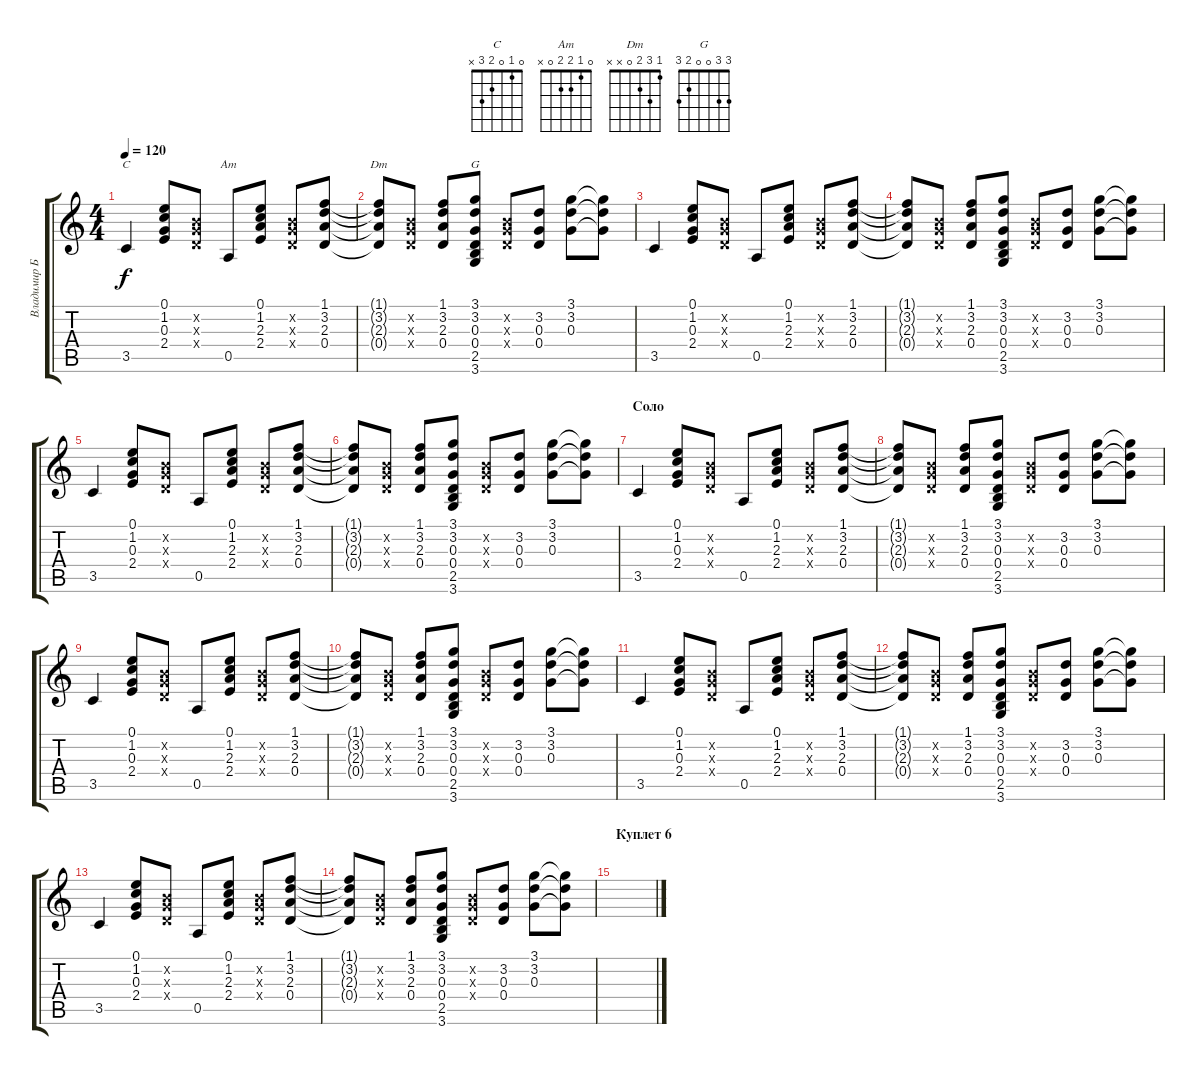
\track ("Владимир Бегунов" "Владимир Б") {instrument acousticguitarsteel}
\staff {score tabs}
\tuning (E4 B3 G3 D3 A2 E2) {hide}
\chord ("C" 0 1 0 2 3 x)
\chord ("Am" 0 1 2 2 0 x)
\chord ("Dm" 1 3 2 0 x x)
\chord ("G" 3 3 0 0 2 3)
\ts (4 4)
\tempo 120
\clef g2
\ks c
3.5.4{ch "C" dy f} (0.1 1.2 0.3 2.4).8 (0.2{x} 0.3{x} 0.4{x}).8 0.5.8{ch "Am"} (0.1 1.2 2.3 2.4).8 (0.2{x} 0.3{x} 0.4{x}).8 (1.1 3.2 2.3 0.4).8 |
(1.1{t} 3.2{t} 2.3{t} 0.4{t}).8{ch "Dm"} (0.2{x} 0.3{x} 0.4{x}).8 (1.1 3.2 2.3 0.4).8 (3.1 3.2 0.3 0.4 2.5 3.6).8{ch "G"} (0.2{x} 0.3{x} 0.4{x}).8 (3.2 0.3 0.4).8 (3.1 3.2 0.3).8 (3.1{t} 3.2{t} 0.3{t}).8 |
3.5.4 (0.1 1.2 0.3 2.4).8 (0.2{x} 0.3{x} 0.4{x}).8 0.5.8 (0.1 1.2 2.3 2.4).8 (0.2{x} 0.3{x} 0.4{x}).8 (1.1 3.2 2.3 0.4).8 |
(1.1{t} 3.2{t} 2.3{t} 0.4{t}).8 (0.2{x} 0.3{x} 0.4{x}).8 (1.1 3.2 2.3 0.4).8 (3.1 3.2 0.3 0.4 2.5 3.6).8 (0.2{x} 0.3{x} 0.4{x}).8 (3.2 0.3 0.4).8 (3.1 3.2 0.3).8 (3.1{t} 3.2{t} 0.3{t}).8 |
3.5.4 (0.1 1.2 0.3 2.4).8 (0.2{x} 0.3{x} 0.4{x}).8 0.5.8 (0.1 1.2 2.3 2.4).8 (0.2{x} 0.3{x} 0.4{x}).8 (1.1 3.2 2.3 0.4).8 |
(1.1{t} 3.2{t} 2.3{t} 0.4{t}).8 (0.2{x} 0.3{x} 0.4{x}).8 (1.1 3.2 2.3 0.4).8 (3.1 3.2 0.3 0.4 2.5 3.6).8 (0.2{x} 0.3{x} 0.4{x}).8 (3.2 0.3 0.4).8 (3.1 3.2 0.3).8 (3.1{t} 3.2{t} 0.3{t}).8 |
\section ("" "Соло")
3.5.4 (0.1 1.2 0.3 2.4).8 (0.2{x} 0.3{x} 0.4{x}).8 0.5.8 (0.1 1.2 2.3 2.4).8 (0.2{x} 0.3{x} 0.4{x}).8 (1.1 3.2 2.3 0.4).8 |
(1.1{t} 3.2{t} 2.3{t} 0.4{t}).8 (0.2{x} 0.3{x} 0.4{x}).8 (1.1 3.2 2.3 0.4).8 (3.1 3.2 0.3 0.4 2.5 3.6).8 (0.2{x} 0.3{x} 0.4{x}).8 (3.2 0.3 0.4).8 (3.1 3.2 0.3).8 (3.1{t} 3.2{t} 0.3{t}).8 |
3.5.4 (0.1 1.2 0.3 2.4).8 (0.2{x} 0.3{x} 0.4{x}).8 0.5.8 (0.1 1.2 2.3 2.4).8 (0.2{x} 0.3{x} 0.4{x}).8 (1.1 3.2 2.3 0.4).8 |
(1.1{t} 3.2{t} 2.3{t} 0.4{t}).8 (0.2{x} 0.3{x} 0.4{x}).8 (1.1 3.2 2.3 0.4).8 (3.1 3.2 0.3 0.4 2.5 3.6).8 (0.2{x} 0.3{x} 0.4{x}).8 (3.2 0.3 0.4).8 (3.1 3.2 0.3).8 (3.1{t} 3.2{t} 0.3{t}).8 |
3.5.4 (0.1 1.2 0.3 2.4).8 (0.2{x} 0.3{x} 0.4{x}).8 0.5.8 (0.1 1.2 2.3 2.4).8 (0.2{x} 0.3{x} 0.4{x}).8 (1.1 3.2 2.3 0.4).8 |
(1.1{t} 3.2{t} 2.3{t} 0.4{t}).8 (0.2{x} 0.3{x} 0.4{x}).8 (1.1 3.2 2.3 0.4).8 (3.1 3.2 0.3 0.4 2.5 3.6).8 (0.2{x} 0.3{x} 0.4{x}).8 (3.2 0.3 0.4).8 (3.1 3.2 0.3).8 (3.1{t} 3.2{t} 0.3{t}).8 |
3.5.4 (0.1 1.2 0.3 2.4).8 (0.2{x} 0.3{x} 0.4{x}).8 0.5.8 (0.1 1.2 2.3 2.4).8 (0.2{x} 0.3{x} 0.4{x}).8 (1.1 3.2 2.3 0.4).8 |
(1.1{t} 3.2{t} 2.3{t} 0.4{t}).8 (0.2{x} 0.3{x} 0.4{x}).8 (1.1 3.2 2.3 0.4).8 (3.1 3.2 0.3 0.4 2.5 3.6).8 (0.2{x} 0.3{x} 0.4{x}).8 (3.2 0.3 0.4).8 (3.1 3.2 0.3).8 (3.1{t} 3.2{t} 0.3{t}).8 |
\section ("" "Куплет 6")
